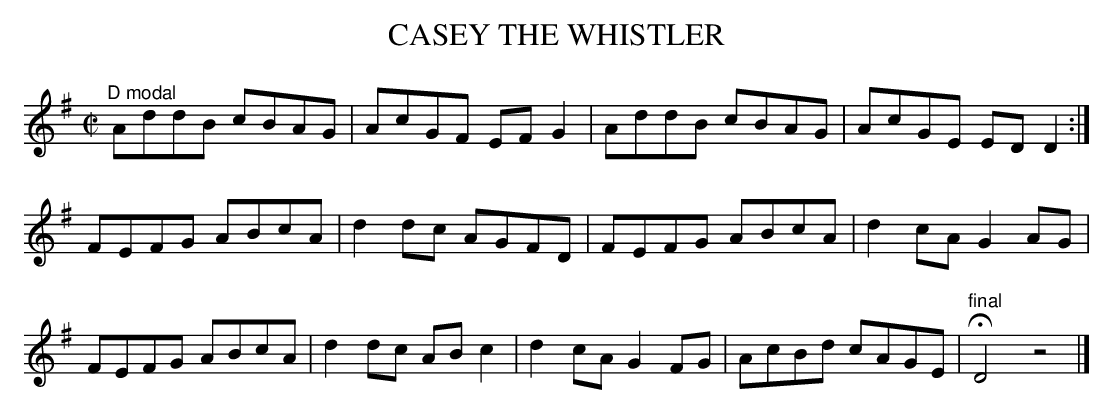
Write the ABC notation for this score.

X:1
T:CASEY THE WHISTLER
I'm calling D modal on this one!
M:C|
L:1/8
K:G
"^D modal"
AddB cBAG|AcGF EFG2|AddB cBAG|AcGE EDD2:|
FEFG ABcA|d2dc AGFD|FEFG ABcA|d2cA G2AG|
FEFG ABcA|d2dc ABc2|d2cA G2FG|AcBd cAGE|"final"HD4z4|]
